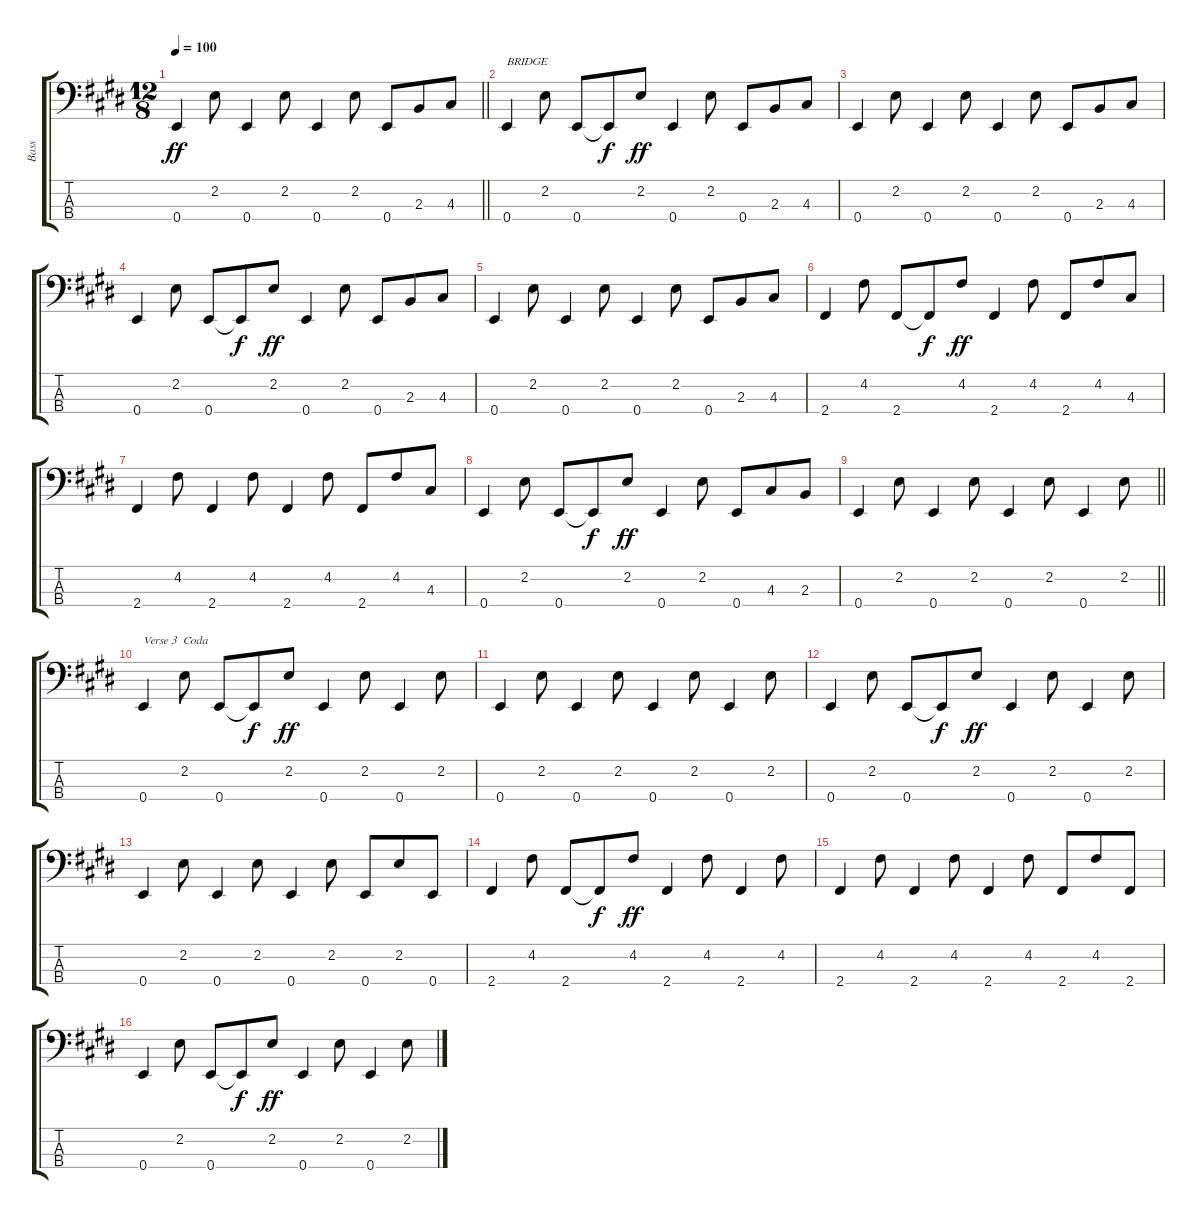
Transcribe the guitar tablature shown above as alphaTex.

\track ("Bass" "Bass") {instrument electricbassfinger}
\staff {score tabs}
\tuning (G2 D2 A1 E1) {hide}
\ts (12 8)
\tempo 100
\clef f4
\barLineRight lightlight
\ks e
0.4.4{dy ff} 2.2.8 0.4.4 2.2.8 0.4.4 2.2.8 0.4.8 2.3.8 4.3.8 |
0.4.4{txt "BRIDGE"} 2.2.8 0.4.8 0.4{t}.8{dy f} 2.2.8{dy ff} 0.4.4 2.2.8 0.4.8 2.3.8 4.3.8 |
0.4.4 2.2.8 0.4.4 2.2.8 0.4.4 2.2.8 0.4.8 2.3.8 4.3.8 |
0.4.4 2.2.8 0.4.8 0.4{t}.8{dy f} 2.2.8{dy ff} 0.4.4 2.2.8 0.4.8 2.3.8 4.3.8 |
0.4.4 2.2.8 0.4.4 2.2.8 0.4.4 2.2.8 0.4.8 2.3.8 4.3.8 |
2.4.4 4.2.8 2.4.8 2.4{t}.8{dy f} 4.2.8{dy ff} 2.4.4 4.2.8 2.4.8 4.2.8 4.3.8 |
2.4.4 4.2.8 2.4.4 4.2.8 2.4.4 4.2.8 2.4.8 4.2.8 4.3.8 |
0.4.4 2.2.8 0.4.8 0.4{t}.8{dy f} 2.2.8{dy ff} 0.4.4 2.2.8 0.4.8 4.3.8 2.3.8 |
\barLineRight lightlight
0.4.4 2.2.8 0.4.4 2.2.8 0.4.4 2.2.8 0.4.4 2.2.8 |
0.4.4{txt "Verse 3  Coda"} 2.2.8 0.4.8 0.4{t}.8{dy f} 2.2.8{dy ff} 0.4.4 2.2.8 0.4.4 2.2.8 |
0.4.4 2.2.8 0.4.4 2.2.8 0.4.4 2.2.8 0.4.4 2.2.8 |
0.4.4 2.2.8 0.4.8 0.4{t}.8{dy f} 2.2.8{dy ff} 0.4.4 2.2.8 0.4.4 2.2.8 |
0.4.4 2.2.8 0.4.4 2.2.8 0.4.4 2.2.8 0.4.8 2.2.8 0.4.8 |
2.4.4 4.2.8 2.4.8 2.4{t}.8{dy f} 4.2.8{dy ff} 2.4.4 4.2.8 2.4.4 4.2.8 |
2.4.4 4.2.8 2.4.4 4.2.8 2.4.4 4.2.8 2.4.8 4.2.8 2.4.8 |
0.4.4 2.2.8 0.4.8 0.4{t}.8{dy f} 2.2.8{dy ff} 0.4.4 2.2.8 0.4.4 2.2.8
